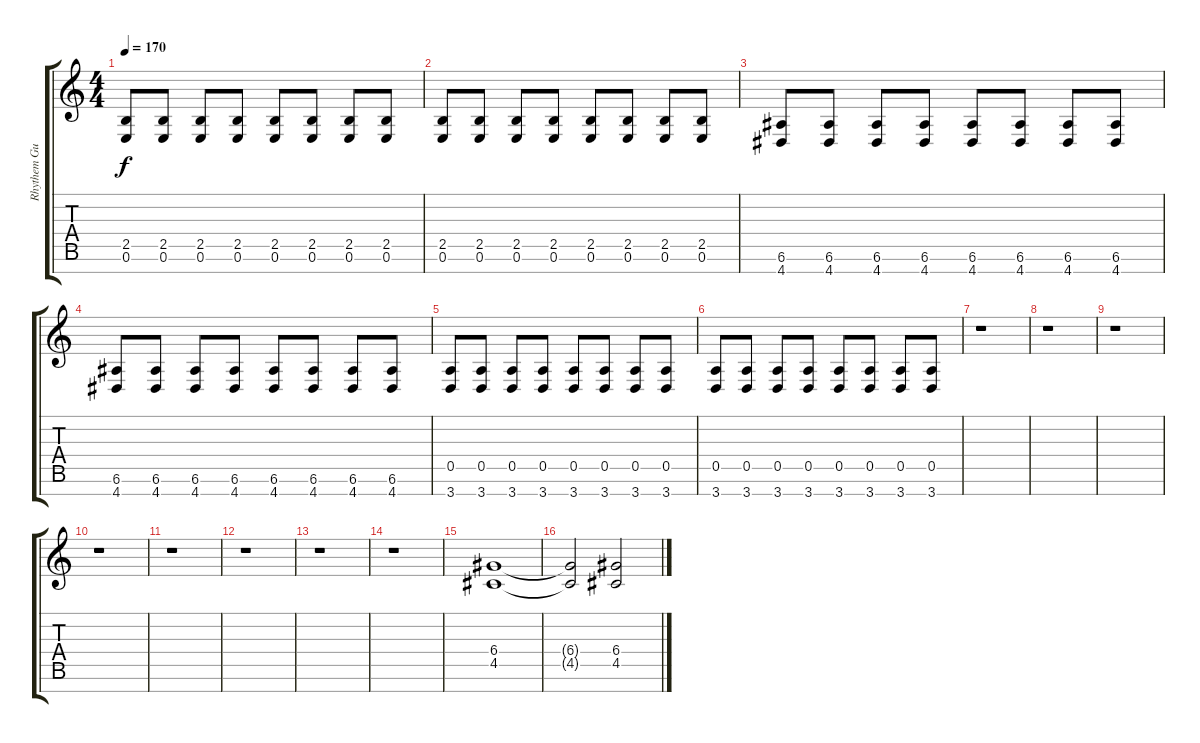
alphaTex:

\track ("Rhythem Guit. 2" "Rhythem Gu") {instrument distortionguitar}
\staff {score tabs}
\tuning (E4 B3 G3 D3 A2 E2 B1) {hide}
\ts (4 4)
\tempo 170
\clef g2
\ks c
(2.5 0.6).8{dy f} (2.5 0.6).8 (2.5 0.6).8 (2.5 0.6).8 (2.5 0.6).8 (2.5 0.6).8 (2.5 0.6).8 (2.5 0.6).8 |
(2.5 0.6).8 (2.5 0.6).8 (2.5 0.6).8 (2.5 0.6).8 (2.5 0.6).8 (2.5 0.6).8 (2.5 0.6).8 (2.5 0.6).8 |
(6.6 4.7).8 (6.6 4.7).8 (6.6 4.7).8 (6.6 4.7).8 (6.6 4.7).8 (6.6 4.7).8 (6.6 4.7).8 (6.6 4.7).8 |
(6.6 4.7).8 (6.6 4.7).8 (6.6 4.7).8 (6.6 4.7).8 (6.6 4.7).8 (6.6 4.7).8 (6.6 4.7).8 (6.6 4.7).8 |
(0.5 3.7).8 (0.5 3.7).8 (0.5 3.7).8 (0.5 3.7).8 (0.5 3.7).8 (0.5 3.7).8 (0.5 3.7).8 (0.5 3.7).8 |
(0.5 3.7).8 (0.5 3.7).8 (0.5 3.7).8 (0.5 3.7).8 (0.5 3.7).8 (0.5 3.7).8 (0.5 3.7).8 (0.5 3.7).8 |
r.1 |
r.1 |
r.1 |
r.1 |
r.1 |
r.1 |
r.1 |
r.1 |
(6.4 4.5).1 |
(6.4{t} 4.5{t}).2 (6.4 4.5).2
